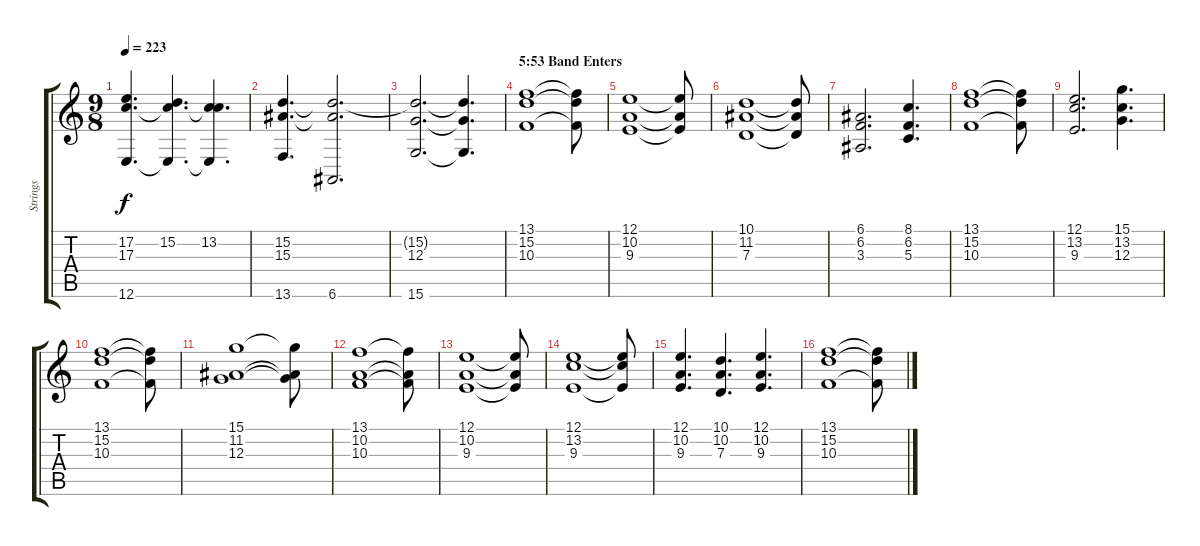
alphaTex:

\track ("Strings" "Strings") {instrument stringensemble1}
\staff {score tabs}
\tuning (E4 B3 G3 D3 A2 E2) {hide}
\ts (9 8)
\tempo 223
\clef g2
\ks c
(17.2 17.3 12.6).4{d dy f} (15.2 17.3{t} 12.6{t}).4{d} (13.2 17.3{t} 12.6{t}).4{d} |
(15.2 15.3 13.6).4{d} (15.2{t} 15.3{t} 6.6).2{d} |
(15.2{t} 12.3 15.6).2{d} (15.2{t} 12.3{t} 15.6{t}).4{d} |
\section ("" "5:53 Band Enters")
(13.1 15.2 10.3).1 (13.1{t} 15.2{t} 10.3{t}).8 |
(12.1 10.2 9.3).1 (12.1{t} 10.2{t} 9.3{t}).8 |
(10.1 11.2 7.3).1 (10.1{t} 11.2{t} 7.3{t}).8 |
(6.1 6.2 3.3).2{d} (8.1 6.2 5.3).4{d} |
(13.1 15.2 10.3).1 (13.1{t} 15.2{t} 10.3{t}).8 |
(12.1 13.2 9.3).2{d} (15.1 13.2 12.3).4{d} |
(13.1 15.2 10.3).1 (13.1{t} 15.2{t} 10.3{t}).8 |
(15.1 11.2 12.3).1 (15.1{t} 11.2{t} 12.3{t}).8 |
(13.1 10.2 10.3).1 (13.1{t} 10.2{t} 10.3{t}).8 |
(12.1 10.2 9.3).1 (12.1{t} 10.2{t} 9.3{t}).8 |
(12.1 13.2 9.3).1 (12.1{t} 13.2{t} 9.3{t}).8 |
(12.1 10.2 9.3).4{d} (10.1 10.2 7.3).4{d} (12.1 10.2 9.3).4{d} |
(13.1 15.2 10.3).1 (13.1{t} 15.2{t} 10.3{t}).8
